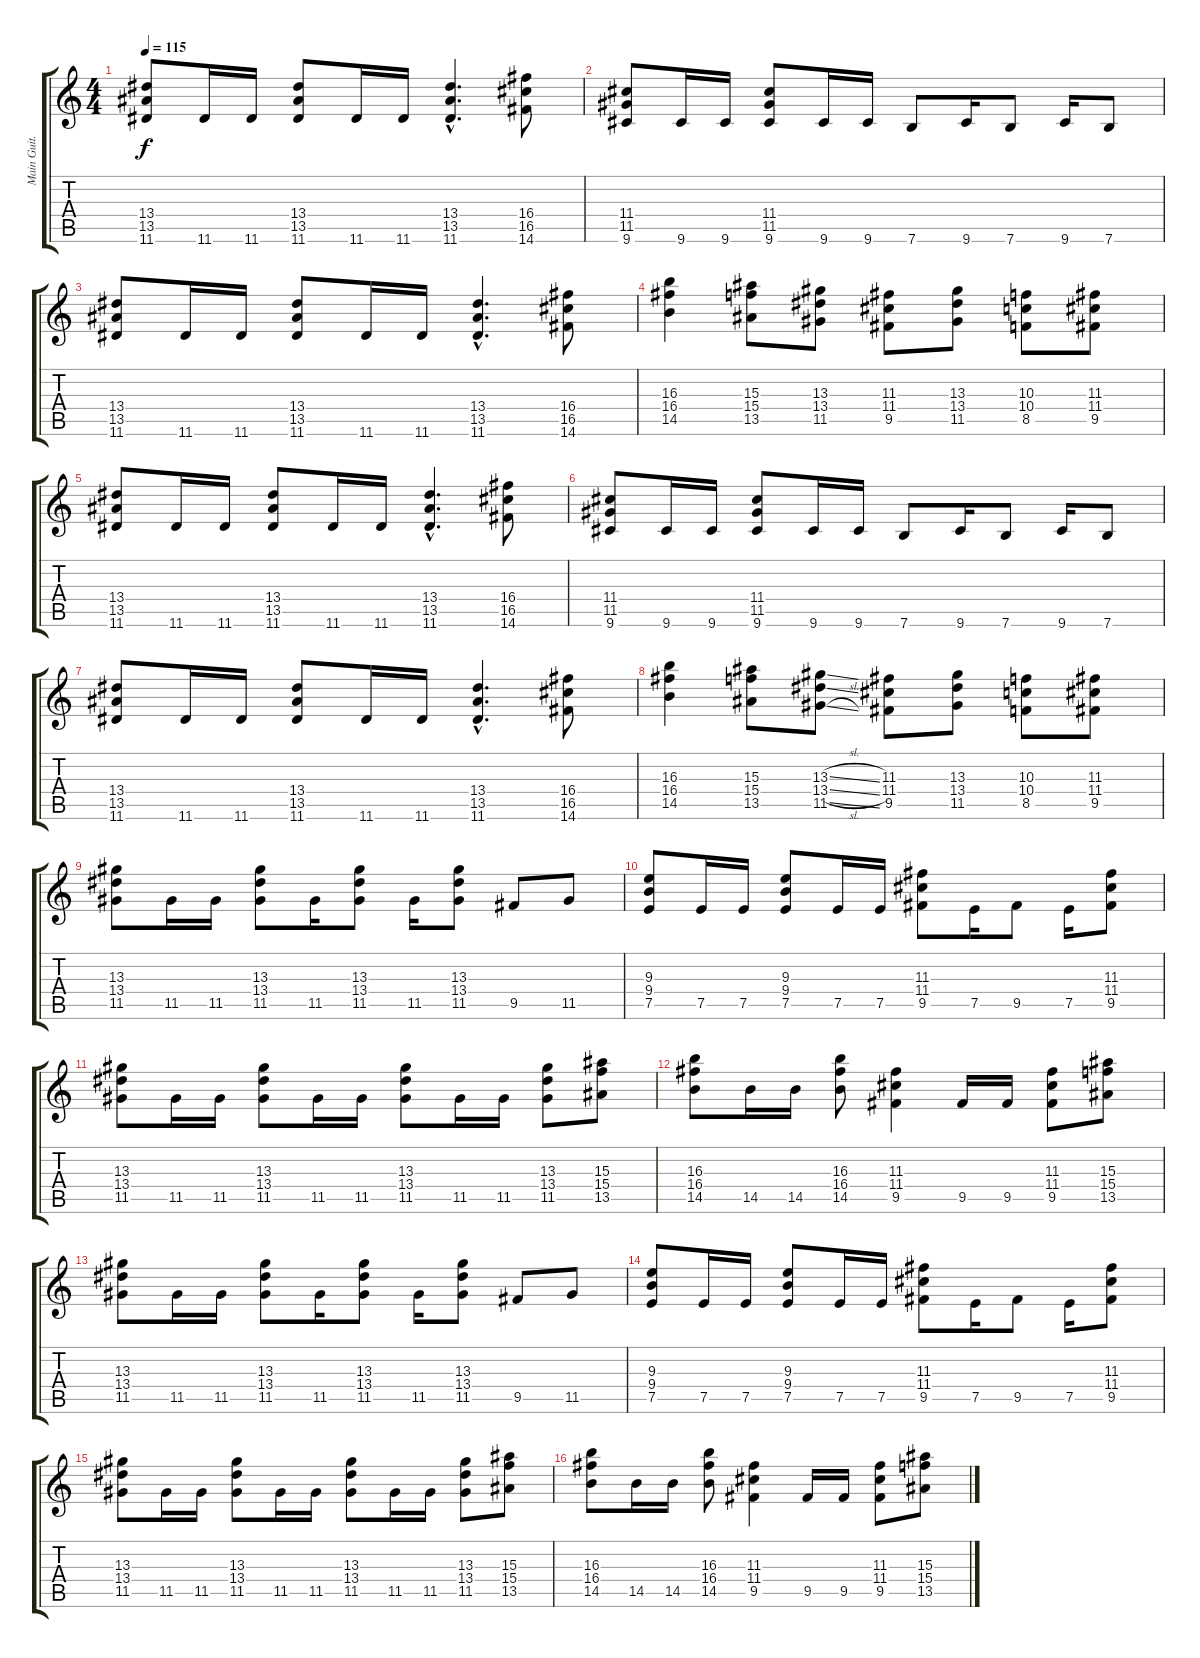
\track ("Main Guit." "Main Guit.") {instrument distortionguitar}
\staff {score tabs}
\tuning (E4 B3 G3 D3 A2 E2) {hide}
\ts (4 4)
\tempo 115
\clef g2
\ks c
(13.4 13.5 11.6).8{dy f volume 16} 11.6.16 11.6.16 (13.4 13.5 11.6).8 11.6.16 11.6.16 (13.4{hac} 13.5{hac} 11.6{hac}).4{d} (16.4 16.5 14.6).8 |
(11.4 11.5 9.6).8 9.6.16 9.6.16 (11.4 11.5 9.6).8 9.6.16 9.6.16 7.6.8 9.6.16 7.6.8 9.6.16 7.6.8 |
(13.4 13.5 11.6).8 11.6.16 11.6.16 (13.4 13.5 11.6).8 11.6.16 11.6.16 (13.4{hac} 13.5{hac} 11.6{hac}).4{d} (16.4 16.5 14.6).8 |
(16.3 16.4 14.5).4 (15.3 15.4 13.5).8 (13.3 13.4 11.5).8 (11.3 11.4 9.5).8 (13.3 13.4 11.5).8 (10.3 10.4 8.5).8 (11.3 11.4 9.5).8 |
(13.4 13.5 11.6).8 11.6.16 11.6.16 (13.4 13.5 11.6).8 11.6.16 11.6.16 (13.4{hac} 13.5{hac} 11.6{hac}).4{d} (16.4 16.5 14.6).8 |
(11.4 11.5 9.6).8 9.6.16 9.6.16 (11.4 11.5 9.6).8 9.6.16 9.6.16 7.6.8 9.6.16 7.6.8 9.6.16 7.6.8 |
(13.4 13.5 11.6).8 11.6.16 11.6.16 (13.4 13.5 11.6).8 11.6.16 11.6.16 (13.4{hac} 13.5{hac} 11.6{hac}).4{d} (16.4 16.5 14.6).8 |
(16.3 16.4 14.5).4 (15.3 15.4 13.5).8 (13.3{sl} 13.4{sl} 11.5{sl}).8 (11.3 11.4 9.5).8 (13.3 13.4 11.5).8 (10.3 10.4 8.5).8 (11.3 11.4 9.5).8 |
(13.3 13.4 11.5).8 11.5.16 11.5.16 (13.3 13.4 11.5).8 11.5.16 (13.3 13.4 11.5).8 11.5.16 (13.3 13.4 11.5).8 9.5.8 11.5.8 |
(9.3 9.4 7.5).8 7.5.16 7.5.16 (9.3 9.4 7.5).8 7.5.16 7.5.16 (11.3 11.4 9.5).8 7.5.16 9.5.8 7.5.16 (11.3 11.4 9.5).8 |
(13.3 13.4 11.5).8 11.5.16 11.5.16 (13.3 13.4 11.5).8 11.5.16 11.5.16 (13.3 13.4 11.5).8 11.5.16 11.5.16 (13.3 13.4 11.5).8 (15.3 15.4 13.5).8 |
(16.3 16.4 14.5).8 14.5.16 14.5.16 (16.3 16.4 14.5).8 (11.3 11.4 9.5).4 9.5.16 9.5.16 (11.3 11.4 9.5).8 (15.3 15.4 13.5).8 |
(13.3 13.4 11.5).8 11.5.16 11.5.16 (13.3 13.4 11.5).8 11.5.16 (13.3 13.4 11.5).8 11.5.16 (13.3 13.4 11.5).8 9.5.8 11.5.8 |
(9.3 9.4 7.5).8 7.5.16 7.5.16 (9.3 9.4 7.5).8 7.5.16 7.5.16 (11.3 11.4 9.5).8 7.5.16 9.5.8 7.5.16 (11.3 11.4 9.5).8 |
(13.3 13.4 11.5).8 11.5.16 11.5.16 (13.3 13.4 11.5).8 11.5.16 11.5.16 (13.3 13.4 11.5).8 11.5.16 11.5.16 (13.3 13.4 11.5).8 (15.3 15.4 13.5).8 |
(16.3 16.4 14.5).8 14.5.16 14.5.16 (16.3 16.4 14.5).8 (11.3 11.4 9.5).4 9.5.16 9.5.16 (11.3 11.4 9.5).8 (15.3 15.4 13.5).8
